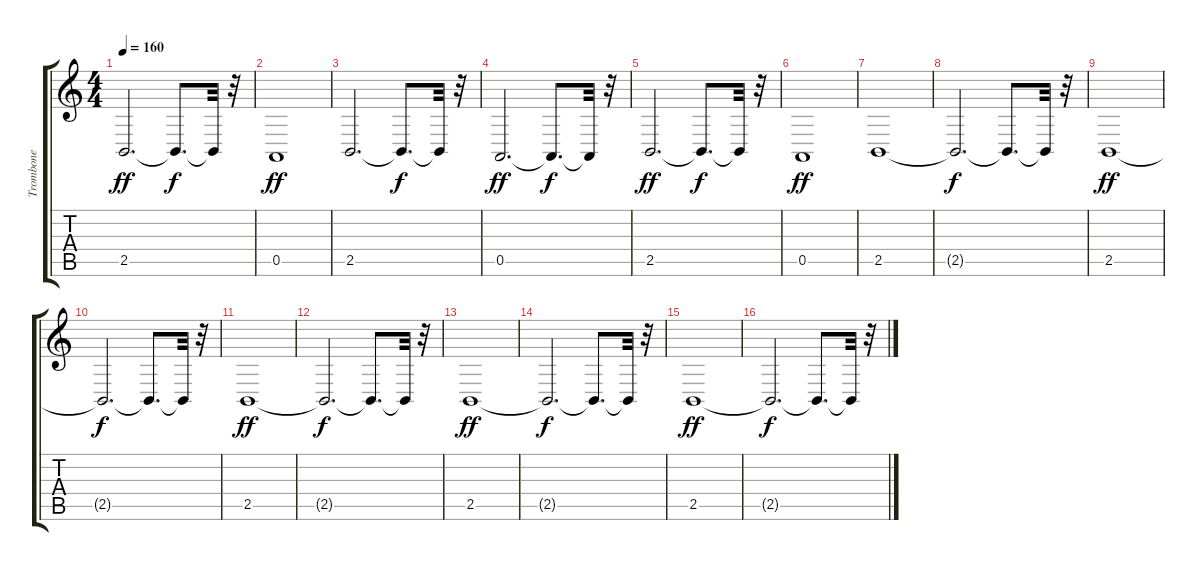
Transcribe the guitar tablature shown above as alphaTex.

\track ("Trombone" "Trombone") {instrument trombone}
\staff {score tabs}
\tuning (E4 B3 G3 D3 A2 E2) {hide}
\ts (4 4)
\tempo 160
\clef g2
\ks c
2.5.2{d dy ff} 2.5{t}.8{d dy f} 2.5{t}.32 r.32 |
0.5.1{dy ff} |
2.5.2{d} 2.5{t}.8{d dy f} 2.5{t}.32 r.32 |
0.5.2{d dy ff} 0.5{t}.8{d dy f} 0.5{t}.32 r.32 |
2.5.2{d dy ff} 2.5{t}.8{d dy f} 2.5{t}.32 r.32 |
0.5.1{dy ff} |
2.5.1 |
2.5{t}.2{d dy f} 2.5{t}.8{d} 2.5{t}.32 r.32 |
2.5.1{dy ff} |
2.5{t}.2{d dy f} 2.5{t}.8{d} 2.5{t}.32 r.32 |
2.5.1{dy ff} |
2.5{t}.2{d dy f} 2.5{t}.8{d} 2.5{t}.32 r.32 |
2.5.1{dy ff} |
2.5{t}.2{d dy f} 2.5{t}.8{d} 2.5{t}.32 r.32 |
2.5.1{dy ff} |
2.5{t}.2{d dy f} 2.5{t}.8{d} 2.5{t}.32 r.32
